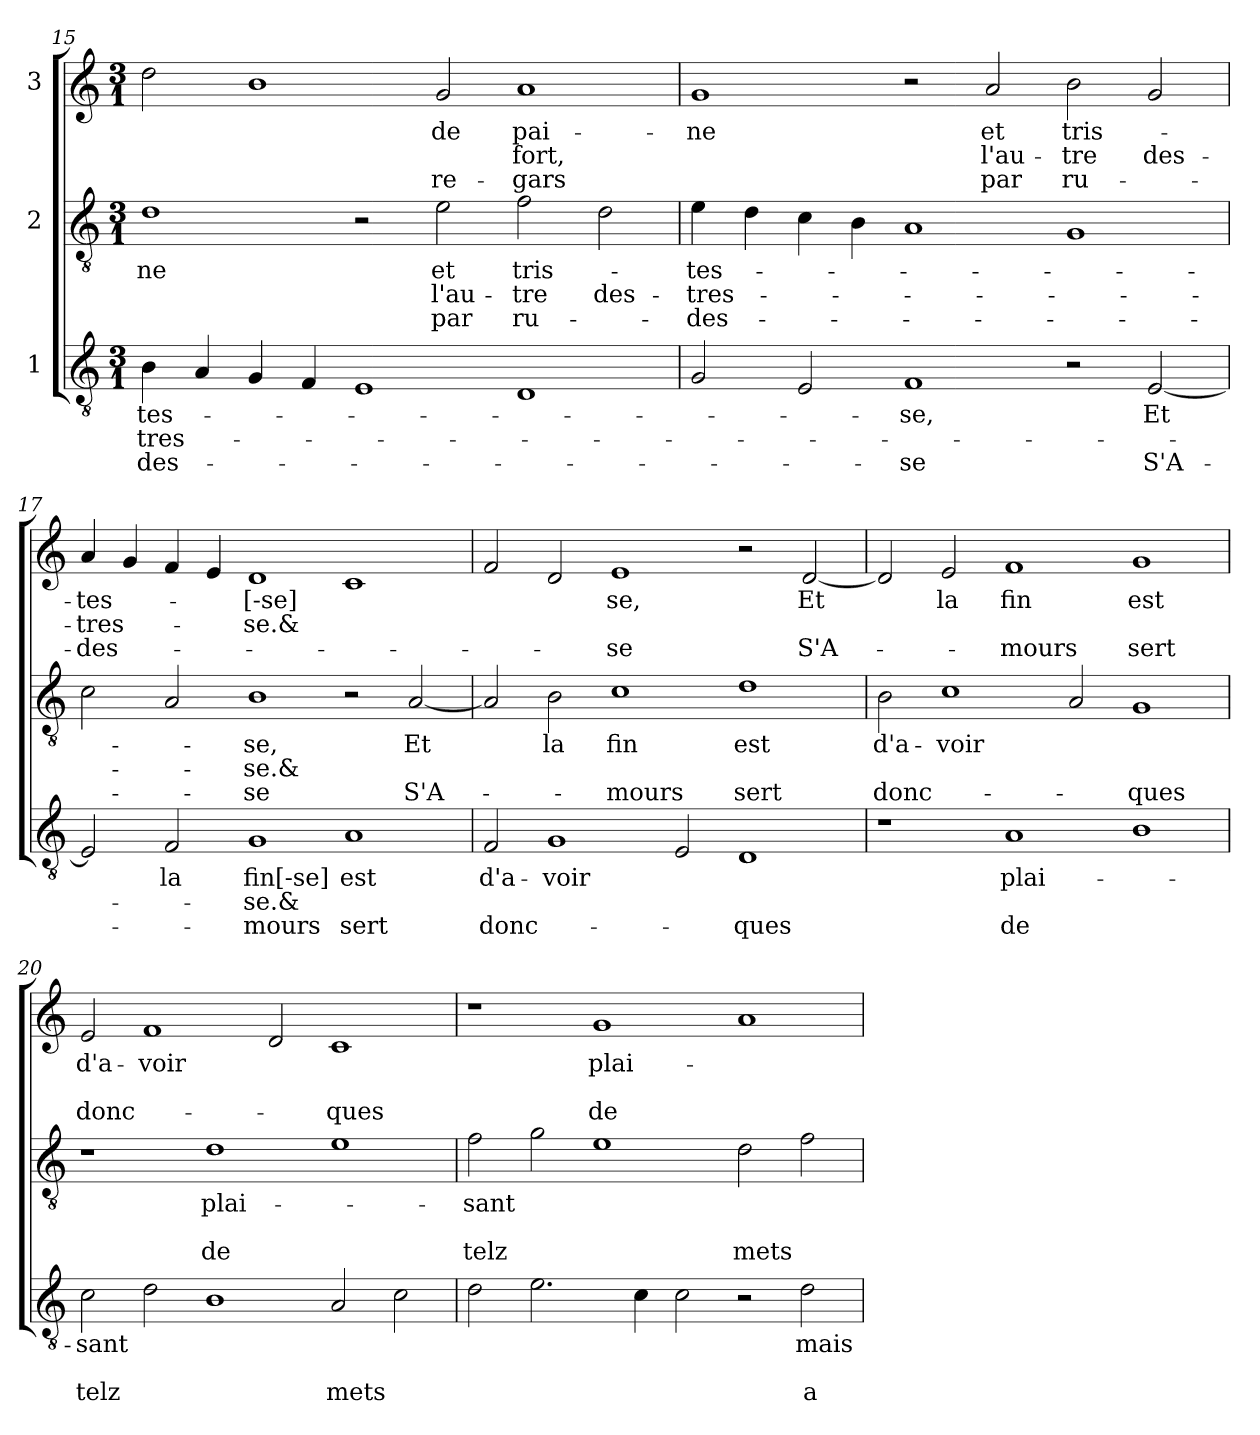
**kern	**text	**text	**text	**kern	**text	**text	**text	**kern	**text	**text	**text
*part3	*part3	*part3	*part3	*part2	*part2	*part2	*part2	*part1	*part1	*part1	*part1
*staff3	*staff3	*staff3	*staff3	*staff2	*staff2	*staff2	*staff2	*staff1	*staff1	*staff1	*staff1
*I"1	*	*	*	*I"2	*	*	*	*I"3	*	*	*
*clefGv2	*	*	*	*clefGv2	*	*	*	*clefG2	*	*	*
*k[]	*	*	*	*k[]	*	*	*	*k[]	*	*	*
*M3/1	*	*	*	*M3/1	*	*	*	*M3/1	*	*	*
=15	=15	=15	=15	=15	=15	=15	=15	=15	=15	=15	=15
4B	-tes-	-tres-	-des-	1d	-ne	.	.	2dd	.	.	.
4A	.	.	.	.	.	.	.	.	.	.	.
4G	.	.	.	.	.	.	.	1b	.	.	.
4F	.	.	.	.	.	.	.	.	.	.	.
1E	.	.	.	2r	.	.	.	.	.	.	.
.	.	.	.	2e	et	l'au-	par	2g	de	.	re-
1D	.	.	.	2f	tris-	-tre	ru-	1a	pai-	-fort,	-gars
.	.	.	.	2d	.	des-	.	.	.	.	.
=16	=16	=16	=16	=16	=16	=16	=16	=16	=16	=16	=16
2G	.	.	.	4e	-tes-	-tres-	-des-	1g	-ne	.	.
.	.	.	.	4d	.	.	.	.	.	.	.
2E	.	.	.	4c	.	.	.	.	.	.	.
.	.	.	.	4B	.	.	.	.	.	.	.
1F	-se,	.	-se	1A	.	.	.	2r	.	.	.
.	.	.	.	.	.	.	.	2a	et	l'au-	par
2r	.	.	.	1G	.	.	.	2b	tris-	-tre	ru-
[2E	Et	.	S'A-	.	.	.	.	2g	.	des-	.
=17	=17	=17	=17	=17	=17	=17	=17	=17	=17	=17	=17
2E]	.	.	.	2c	.	.	.	4a	-tes-	-tres-	-des-
.	.	.	.	.	.	.	.	4g	.	.	.
2F	la	.	.	2A	.	.	.	4f	.	.	.
.	.	.	.	.	.	.	.	4e	.	.	.
1G	fin[-se]	-se.&	-mours	1B	-se,	-se.&	-se	1d	[-se]	-se.&	.
1A	est	.	sert	2r	.	.	.	1c	.	.	.
.	.	.	.	[2A	Et	.	S'A-	.	.	.	.
=18	=18	=18	=18	=18	=18	=18	=18	=18	=18	=18	=18
2F	d'a-	.	donc-	2A]	.	.	.	2f	.	.	.
1G	-voir	.	.	2B	la	.	.	2d	.	.	.
.	.	.	.	1c	fin	.	-mours	1e	-se,	.	-se
2E	.	.	.	.	.	.	.	.	.	.	.
1D	.	.	-ques	1d	est	.	sert	2r	.	.	.
.	.	.	.	.	.	.	.	[2d	Et	.	S'A-
=19	=19	=19	=19	=19	=19	=19	=19	=19	=19	=19	=19
1r	.	.	.	2B	d'a-	.	donc-	2d]	.	.	.
.	.	.	.	1c	-voir	.	.	2e	la	.	.
1A	plai-	.	de	.	.	.	.	1f	fin	.	-mours
.	.	.	.	2A	.	.	.	.	.	.	.
1B	.	.	.	1G	.	.	-ques	1g	est	.	sert
=20	=20	=20	=20	=20	=20	=20	=20	=20	=20	=20	=20
2c	-sant	.	telz	1r	.	.	.	2e	d'a-	.	donc-
2d	.	.	.	.	.	.	.	1f	-voir	.	.
1B	.	.	.	1d	plai-	.	de	.	.	.	.
.	.	.	.	.	.	.	.	2d	.	.	.
2A	.	.	mets	1e	.	.	.	1c	.	.	-ques
2c	.	.	.	.	.	.	.	.	.	.	.
=21	=21	=21	=21	=21	=21	=21	=21	=21	=21	=21	=21
2d	.	.	.	2f	-sant	.	telz	1r	.	.	.
2.e	.	.	.	2g	.	.	.	.	.	.	.
.	.	.	.	1e	.	.	.	1g	plai-	.	de
4c	.	.	.	.	.	.	.	.	.	.	.
2c	.	.	.	.	.	.	.	.	.	.	.
2r	.	.	.	2d	.	.	mets	1a	.	.	.
2d	mais-	.	a	2f	.	.	.	.	.	.	.
=	=	=	=	=	=	=	=	=	=	=	=
*-	*-	*-	*-	*-	*-	*-	*-	*-	*-	*-	*-
